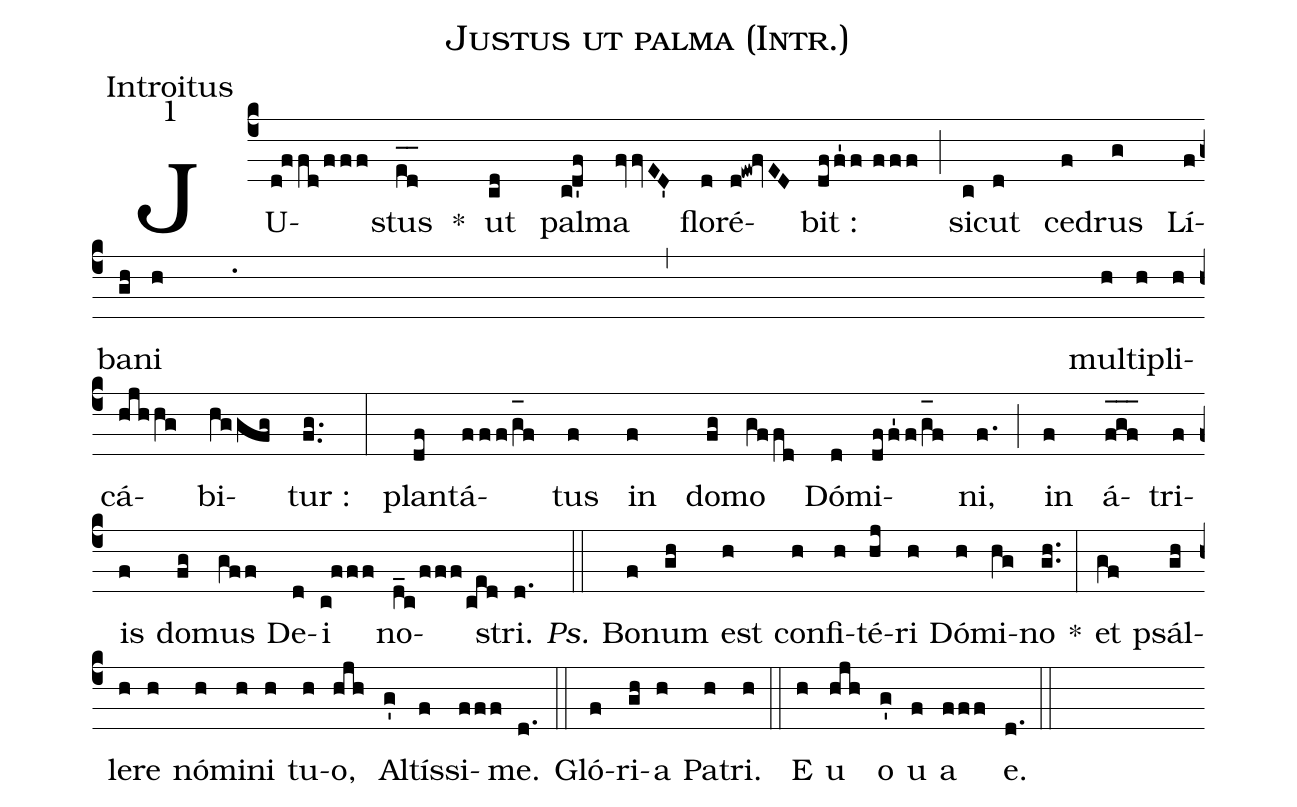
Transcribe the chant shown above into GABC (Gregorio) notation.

name:Justus ut palma (Intr.);
office-part:Introitus;
mode:1;
%%
(c4) JU(d!ffd/fff)stus(e_[oh:h]d_[oh:h]) *()
    ut(cd) pal(c!d'f)ma(fvvED') flo(d)ré(d!ew!fvED)bit :(dff'1f//fff) (;)
  sic(c)ut(d) ce(f)drus(g) Lí(f)ba(gh)ni(h.) (,)
    mul(h)ti(h)pli(hz)cá(hjhhg)bi(hggfg)tur :(fg..) (:)
plan(df)tá(fff/g_[oh:h]f)tus(f) in(f) do(fg)mo(gffd) Dó(d)mi(dff'1f/g_[oh:h]f)ni,(f.) (;)
  in(f) á(f_[oh:h]g_[oh:h]f_[oh:h])tri(fz)is(f) do(fg)mus(gff) De(d)i(c!fff) no(d_c/fff/ced)stri.(d.) <i>Ps.</i>(::)
Bo(f)num(gh) est(h) con(h)fi(h)té(hj)ri(h) Dó(h)mi(hg)no(gh..) *(:)
et(gf) psál(gh)le(h)re(h) nó(h)mi(h)ni(h) tu(h)o,(hjh) Al(g')tís(f)si(fff)me.(d.) (::)
Gló(f)ri(gh)a(h) Pa(h)tri.(h) (::)
E(h) u(hjh) o(g') u(f) a(fff) e.(d.) (::)
